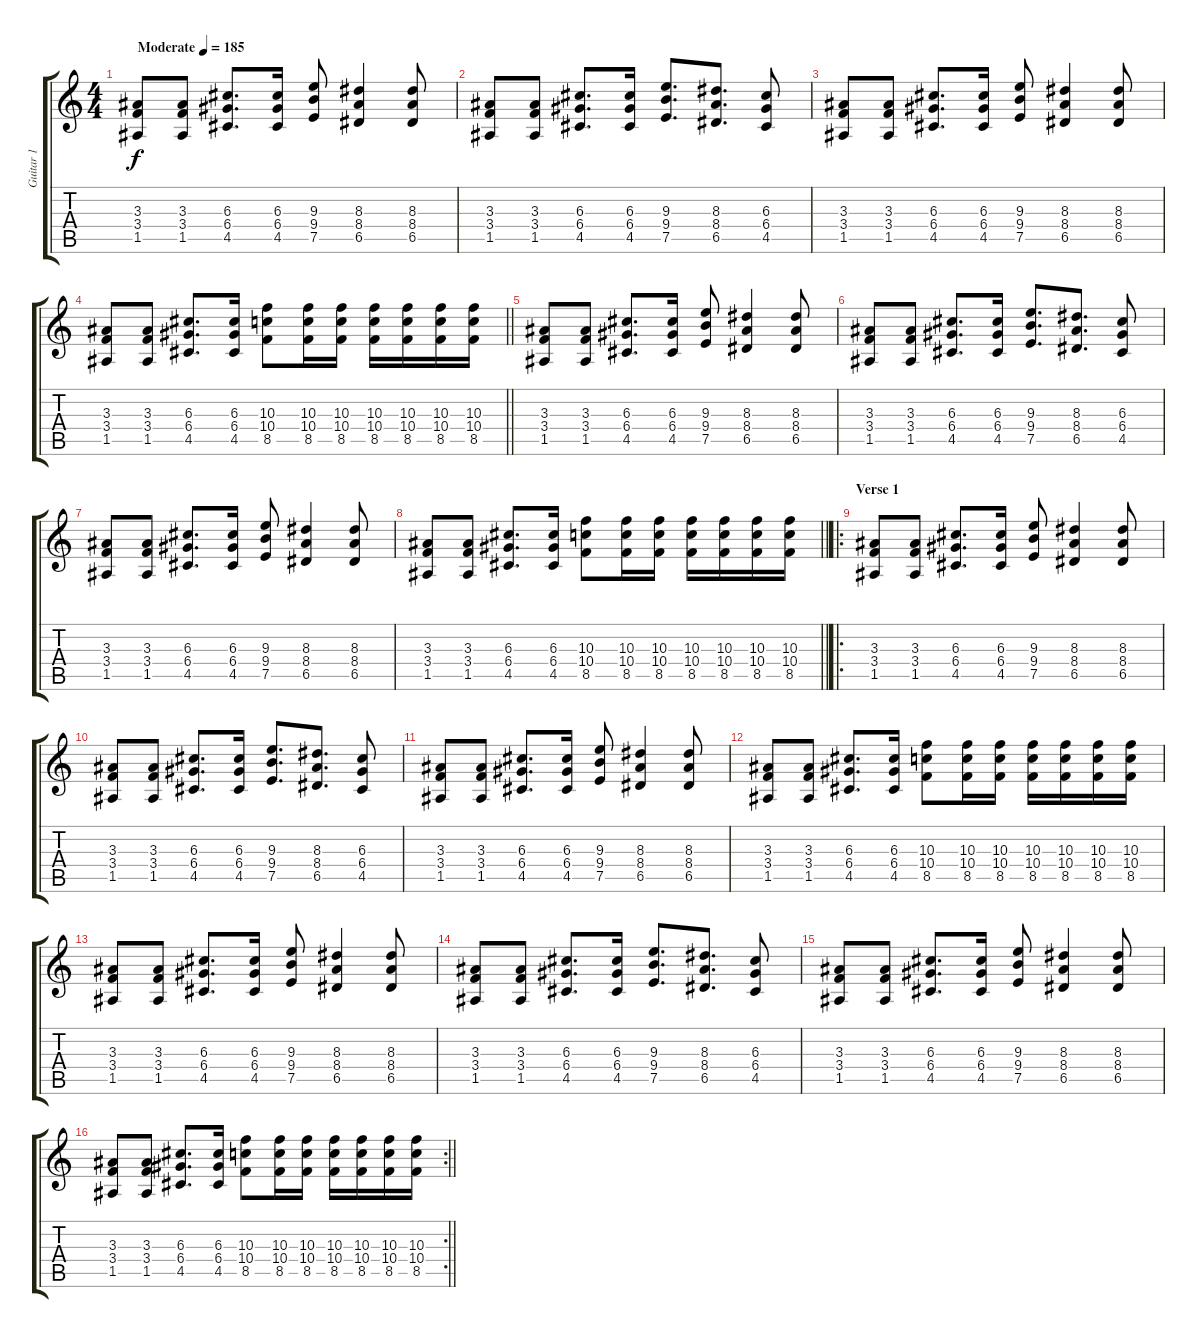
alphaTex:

\track ("Guitar 1" "Guitar 1") {instrument distortionguitar}
\staff {score tabs}
\tuning (E4 B3 G3 D3 A2 E2) {hide}
\ts (4 4)
\tempo (185 "Moderate")
\clef g2
\ks c
(3.3 3.4 1.5).8{dy f instrument distortionguitar} (3.3 3.4 1.5).8 (6.3 6.4 4.5).8{d} (6.3 6.4 4.5).16 (9.3 9.4 7.5).8 (8.3 8.4 6.5).4 (8.3 8.4 6.5).8 |
(3.3 3.4 1.5).8 (3.3 3.4 1.5).8 (6.3 6.4 4.5).8{d} (6.3 6.4 4.5).16 (9.3 9.4 7.5).8{d} (8.3 8.4 6.5).8{d} (6.3 6.4 4.5).8 |
(3.3 3.4 1.5).8 (3.3 3.4 1.5).8 (6.3 6.4 4.5).8{d} (6.3 6.4 4.5).16 (9.3 9.4 7.5).8 (8.3 8.4 6.5).4 (8.3 8.4 6.5).8 |
\barLineRight lightlight
(3.3 3.4 1.5).8 (3.3 3.4 1.5).8 (6.3 6.4 4.5).8{d} (6.3 6.4 4.5).16 (10.3 10.4 8.5).8 (10.3 10.4 8.5).16 (10.3 10.4 8.5).16 (10.3 10.4 8.5).16 (10.3 10.4 8.5).16 (10.3 10.4 8.5).16 (10.3 10.4 8.5).16 |
(3.3 3.4 1.5).8 (3.3 3.4 1.5).8 (6.3 6.4 4.5).8{d} (6.3 6.4 4.5).16 (9.3 9.4 7.5).8 (8.3 8.4 6.5).4 (8.3 8.4 6.5).8 |
(3.3 3.4 1.5).8 (3.3 3.4 1.5).8 (6.3 6.4 4.5).8{d} (6.3 6.4 4.5).16 (9.3 9.4 7.5).8{d} (8.3 8.4 6.5).8{d} (6.3 6.4 4.5).8 |
(3.3 3.4 1.5).8 (3.3 3.4 1.5).8 (6.3 6.4 4.5).8{d} (6.3 6.4 4.5).16 (9.3 9.4 7.5).8 (8.3 8.4 6.5).4 (8.3 8.4 6.5).8 |
\barLineRight lightlight
(3.3 3.4 1.5).8 (3.3 3.4 1.5).8 (6.3 6.4 4.5).8{d} (6.3 6.4 4.5).16 (10.3 10.4 8.5).8 (10.3 10.4 8.5).16 (10.3 10.4 8.5).16 (10.3 10.4 8.5).16 (10.3 10.4 8.5).16 (10.3 10.4 8.5).16 (10.3 10.4 8.5).16 |
\ro
\section ("" "Verse 1")
(3.3 3.4 1.5).8{lyrics (0 "") lyrics (1 "") lyrics (2 "") lyrics (3 "") lyrics (4 "")} (3.3 3.4 1.5).8 (6.3 6.4 4.5).8{d} (6.3 6.4 4.5).16 (9.3 9.4 7.5).8 (8.3 8.4 6.5).4 (8.3 8.4 6.5).8 |
(3.3 3.4 1.5).8 (3.3 3.4 1.5).8 (6.3 6.4 4.5).8{d} (6.3 6.4 4.5).16 (9.3 9.4 7.5).8{d} (8.3 8.4 6.5).8{d} (6.3 6.4 4.5).8 |
(3.3 3.4 1.5).8 (3.3 3.4 1.5).8 (6.3 6.4 4.5).8{d} (6.3 6.4 4.5).16 (9.3 9.4 7.5).8 (8.3 8.4 6.5).4 (8.3 8.4 6.5).8 |
(3.3 3.4 1.5).8 (3.3 3.4 1.5).8 (6.3 6.4 4.5).8{d} (6.3 6.4 4.5).16 (10.3 10.4 8.5).8 (10.3 10.4 8.5).16 (10.3 10.4 8.5).16 (10.3 10.4 8.5).16 (10.3 10.4 8.5).16 (10.3 10.4 8.5).16 (10.3 10.4 8.5).16 |
(3.3 3.4 1.5).8 (3.3 3.4 1.5).8 (6.3 6.4 4.5).8{d} (6.3 6.4 4.5).16 (9.3 9.4 7.5).8 (8.3 8.4 6.5).4 (8.3 8.4 6.5).8 |
(3.3 3.4 1.5).8 (3.3 3.4 1.5).8 (6.3 6.4 4.5).8{d} (6.3 6.4 4.5).16 (9.3 9.4 7.5).8{d} (8.3 8.4 6.5).8{d} (6.3 6.4 4.5).8 |
(3.3 3.4 1.5).8 (3.3 3.4 1.5).8 (6.3 6.4 4.5).8{d} (6.3 6.4 4.5).16 (9.3 9.4 7.5).8 (8.3 8.4 6.5).4 (8.3 8.4 6.5).8 |
\rc 2
\barLineRight lightlight
(3.3 3.4 1.5).8 (3.3 3.4 1.5).8 (6.3 6.4 4.5).8{d} (6.3 6.4 4.5).16 (10.3 10.4 8.5).8 (10.3 10.4 8.5).16 (10.3 10.4 8.5).16 (10.3 10.4 8.5).16 (10.3 10.4 8.5).16 (10.3 10.4 8.5).16 (10.3 10.4 8.5).16
